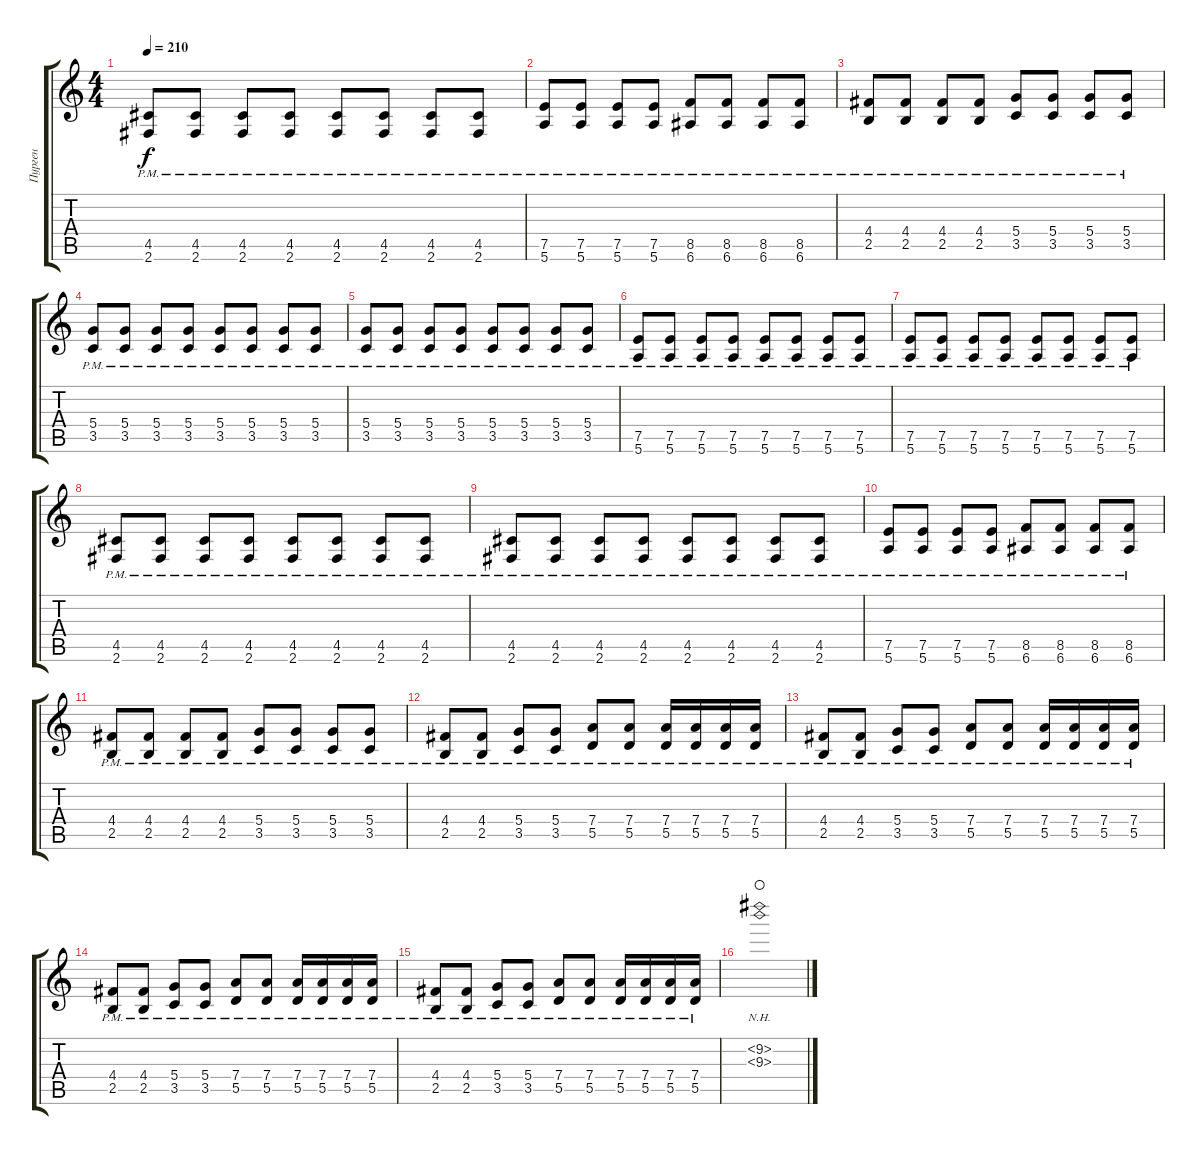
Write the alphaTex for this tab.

\track ("Пурген" "Пурген") {instrument distortionguitar}
\staff {score tabs}
\tuning (E4 B3 G3 D3 A2 E2) {hide}
\ts (4 4)
\tempo 210
\clef g2
\ks c
(4.5{pm} 2.6{pm}).8{dy f} (4.5{pm} 2.6{pm}).8 (4.5{pm} 2.6{pm}).8 (4.5{pm} 2.6{pm}).8 (4.5{pm} 2.6{pm}).8 (4.5{pm} 2.6{pm}).8 (4.5{pm} 2.6{pm}).8 (4.5{pm} 2.6{pm}).8 |
(7.5{pm} 5.6{pm}).8 (7.5{pm} 5.6{pm}).8 (7.5{pm} 5.6{pm}).8 (7.5{pm} 5.6{pm}).8 (8.5{pm} 6.6{pm}).8 (8.5{pm} 6.6{pm}).8 (8.5{pm} 6.6{pm}).8 (8.5{pm} 6.6{pm}).8 |
(4.4{pm} 2.5{pm}).8 (4.4{pm} 2.5{pm}).8 (4.4{pm} 2.5{pm}).8 (4.4{pm} 2.5{pm}).8 (5.4{pm} 3.5{pm}).8 (5.4{pm} 3.5{pm}).8 (5.4{pm} 3.5{pm}).8 (5.4{pm} 3.5{pm}).8 |
(5.4{pm} 3.5{pm}).8 (5.4{pm} 3.5{pm}).8 (5.4{pm} 3.5{pm}).8 (5.4{pm} 3.5{pm}).8 (5.4{pm} 3.5{pm}).8 (5.4{pm} 3.5{pm}).8 (5.4{pm} 3.5{pm}).8 (5.4{pm} 3.5{pm}).8 |
(5.4{pm} 3.5{pm}).8 (5.4{pm} 3.5{pm}).8 (5.4{pm} 3.5{pm}).8 (5.4{pm} 3.5{pm}).8 (5.4{pm} 3.5{pm}).8 (5.4{pm} 3.5{pm}).8 (5.4{pm} 3.5{pm}).8 (5.4{pm} 3.5{pm}).8 |
(7.5{pm} 5.6{pm}).8 (7.5{pm} 5.6{pm}).8 (7.5{pm} 5.6{pm}).8 (7.5{pm} 5.6{pm}).8 (7.5{pm} 5.6{pm}).8 (7.5{pm} 5.6{pm}).8 (7.5{pm} 5.6{pm}).8 (7.5{pm} 5.6{pm}).8 |
(7.5{pm} 5.6{pm}).8 (7.5{pm} 5.6{pm}).8 (7.5{pm} 5.6{pm}).8 (7.5{pm} 5.6{pm}).8 (7.5{pm} 5.6{pm}).8 (7.5{pm} 5.6{pm}).8 (7.5{pm} 5.6{pm}).8 (7.5{pm} 5.6{pm}).8 |
(4.5{pm} 2.6{pm}).8 (4.5{pm} 2.6{pm}).8 (4.5{pm} 2.6{pm}).8 (4.5{pm} 2.6{pm}).8 (4.5{pm} 2.6{pm}).8 (4.5{pm} 2.6{pm}).8 (4.5{pm} 2.6{pm}).8 (4.5{pm} 2.6{pm}).8 |
(4.5{pm} 2.6{pm}).8 (4.5{pm} 2.6{pm}).8 (4.5{pm} 2.6{pm}).8 (4.5{pm} 2.6{pm}).8 (4.5{pm} 2.6{pm}).8 (4.5{pm} 2.6{pm}).8 (4.5{pm} 2.6{pm}).8 (4.5{pm} 2.6{pm}).8 |
(7.5{pm} 5.6{pm}).8 (7.5{pm} 5.6{pm}).8 (7.5{pm} 5.6{pm}).8 (7.5{pm} 5.6{pm}).8 (8.5{pm} 6.6{pm}).8 (8.5{pm} 6.6{pm}).8 (8.5{pm} 6.6{pm}).8 (8.5{pm} 6.6{pm}).8 |
(4.4{pm} 2.5{pm}).8 (4.4{pm} 2.5{pm}).8 (4.4{pm} 2.5{pm}).8 (4.4{pm} 2.5{pm}).8 (5.4{pm} 3.5{pm}).8 (5.4{pm} 3.5{pm}).8 (5.4{pm} 3.5{pm}).8 (5.4{pm} 3.5{pm}).8 |
(4.4{pm} 2.5{pm}).8 (4.4{pm} 2.5{pm}).8 (5.4{pm} 3.5{pm}).8 (5.4{pm} 3.5{pm}).8 (7.4{pm} 5.5{pm}).8 (7.4{pm} 5.5{pm}).8 (7.4{pm} 5.5{pm}).16 (7.4{pm} 5.5{pm}).16 (7.4{pm} 5.5{pm}).16 (7.4{pm} 5.5{pm}).16 |
(4.4{pm} 2.5{pm}).8 (4.4{pm} 2.5{pm}).8 (5.4{pm} 3.5{pm}).8 (5.4{pm} 3.5{pm}).8 (7.4{pm} 5.5{pm}).8 (7.4{pm} 5.5{pm}).8 (7.4{pm} 5.5{pm}).16 (7.4{pm} 5.5{pm}).16 (7.4{pm} 5.5{pm}).16 (7.4{pm} 5.5{pm}).16 |
(4.4{pm} 2.5{pm}).8 (4.4{pm} 2.5{pm}).8 (5.4{pm} 3.5{pm}).8 (5.4{pm} 3.5{pm}).8 (7.4{pm} 5.5{pm}).8 (7.4{pm} 5.5{pm}).8 (7.4{pm} 5.5{pm}).16 (7.4{pm} 5.5{pm}).16 (7.4{pm} 5.5{pm}).16 (7.4{pm} 5.5{pm}).16 |
(4.4{pm} 2.5{pm}).8 (4.4{pm} 2.5{pm}).8 (5.4{pm} 3.5{pm}).8 (5.4{pm} 3.5{pm}).8 (7.4{pm} 5.5{pm}).8 (7.4{pm} 5.5{pm}).8 (7.4{pm} 5.5{pm}).16 (7.4{pm} 5.5{pm}).16 (7.4{pm} 5.5{pm}).16 (7.4{pm} 5.5{pm}).16 |
(9.2{nh} 9.3{nh}).1{waho}
